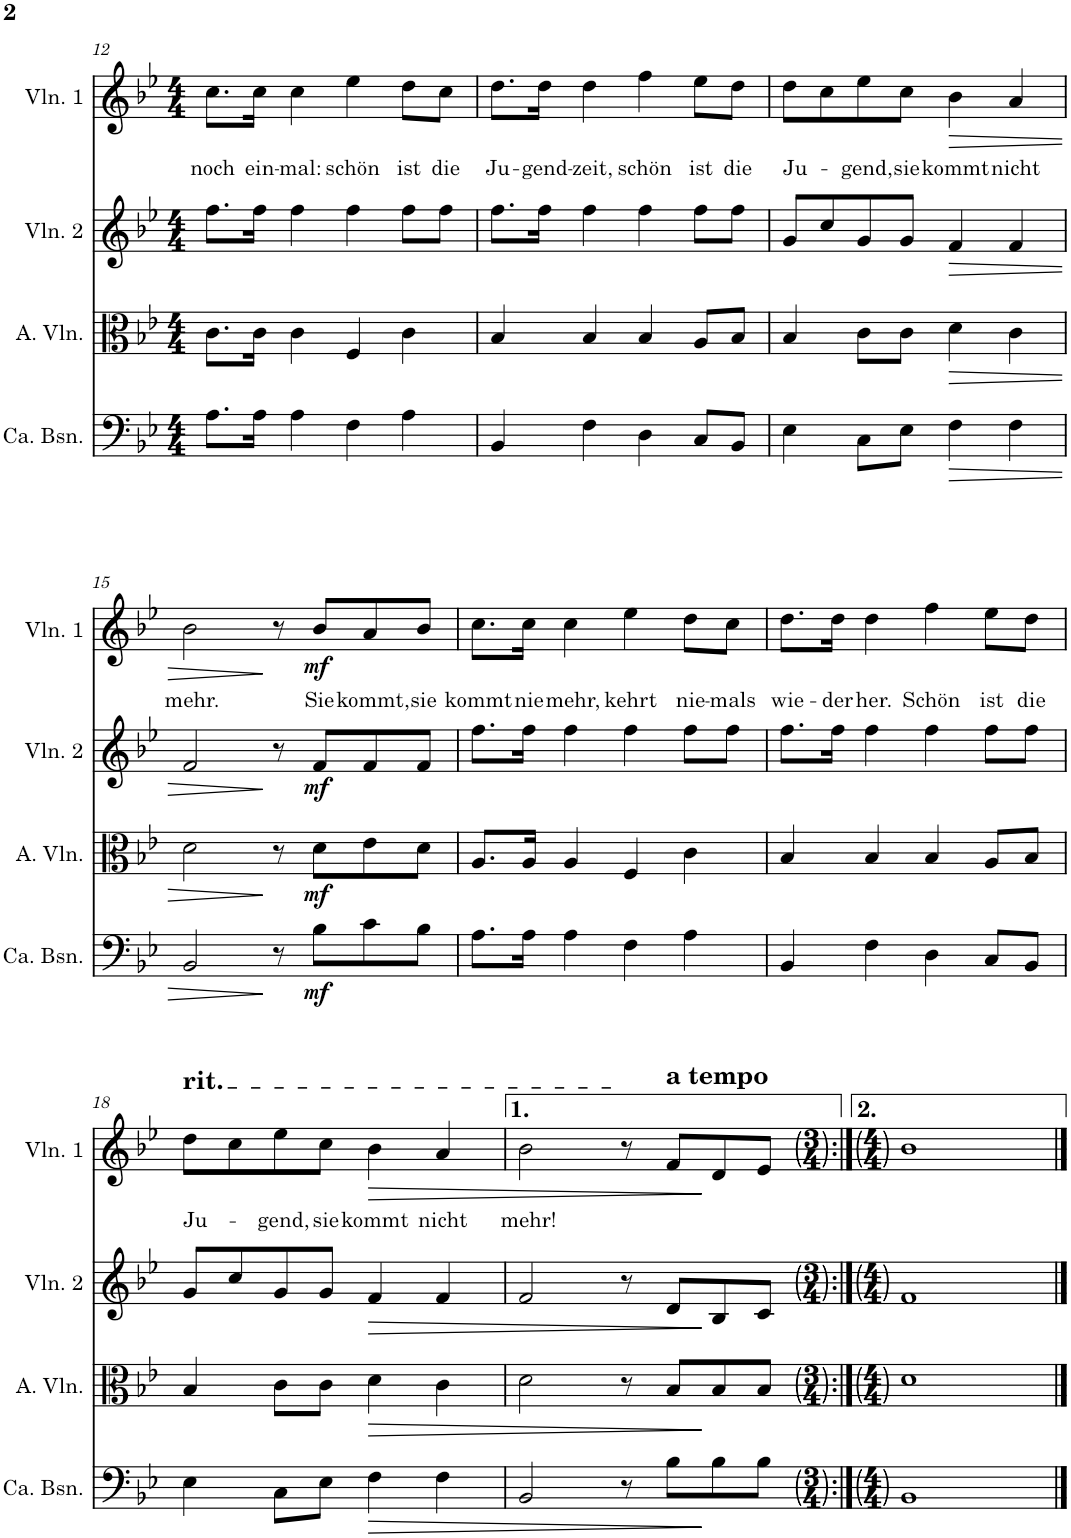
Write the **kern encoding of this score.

**kern	**dynam	**kern	**dynam	**kern	**dynam	**kern	**text	**dynam
*part4	*part4	*part3	*part3	*part2	*part2	*part1	*part1	*part1
*staff4	*staff4	*staff3	*staff3	*staff2	*staff2	*staff1	*staff1	*staff1
*I"Contrabassen	*	*I"Altviolen	*	*I"Violen 2	*	*I"Violen 1	*	*
*I'Ca. Bsn.	*	*I'A. Vln.	*	*I'Vln. 2	*	*I'Vln. 1	*	*
!!LO:PB:g=z
*clefF4	*	*clefC3	*	*clefG2	*	*clefG2	*	*
*Trd7c12	*	*	*	*	*	*	*	*
*k[b-e-]	*	*k[b-e-]	*	*k[b-e-]	*	*k[b-e-]	*	*
*M4/4	*	*M4/4	*	*M4/4	*	*M4/4	*	*
=12	=12	=12	=12	=12	=12	=12	=12	=12
!	!	!	!	!	!	!	!LO:LY:b	!
8.A\L	.	8.c\L	.	8.ff\L	.	8.cc\L	noch	.
!	!	!	!	!	!	!	!LO:LY:b	!
16A\Jk	.	16c\Jk	.	16ff\Jk	.	16cc\Jk	ein-	.
!	!	!	!	!	!	!	!LO:LY:b	!
4A\	.	4c\	.	4ff\	.	4cc\	-mal:	.
!	!	!	!	!	!	!	!LO:LY:b	!
4F\	.	4F/	.	4ff\	.	4ee-\	schön	.
!	!	!	!	!	!	!	!LO:LY:b	!
4A\	.	4c\	.	8ff\L	.	8dd\L	ist	.
!	!	!	!	!	!	!	!LO:LY:b	!
.	.	.	.	8ff\J	.	8cc\J	die	.
=13	=13	=13	=13	=13	=13	=13	=13	=13
!	!	!	!	!	!	!	!LO:LY:b	!
4BB-/	.	4B-/	.	8.ff\L	.	8.dd\L	Ju-	.
!	!	!	!	!	!	!	!LO:LY:b	!
.	.	.	.	16ff\Jk	.	16dd\Jk	-gend-	.
!	!	!	!	!	!	!	!LO:LY:b	!
4F\	.	4B-/	.	4ff\	.	4dd\	-zeit,	.
!	!	!	!	!	!	!	!LO:LY:b	!
4D\	.	4B-/	.	4ff\	.	4ff\	schön	.
!	!	!	!	!	!	!	!LO:LY:b	!
8C/L	.	8A/L	.	8ff\L	.	8ee-\L	ist	.
!	!	!	!	!	!	!	!LO:LY:b	!
8BB-/J	.	8B-/J	.	8ff\J	.	8dd\J	die	.
=14	=14	=14	=14	=14	=14	=14	=14	=14
!	!	!	!	!	!	!	!LO:LY:b	!
4E-\	.	4B-/	.	8g/L	.	8dd\L	Ju-	.
.	.	.	.	8cc/	.	8cc\	.	.
!	!	!	!	!	!	!	!LO:LY:b	!
8C\L	.	8c\L	.	8g/	.	8ee-\	-gend,	.
!	!	!	!	!	!	!	!LO:LY:b	!
8E-\J	.	8c\J	.	8g/J	.	8cc\J	sie	.
!	!LO:HP:b	!	!LO:HP:b	!	!LO:HP:b	!	!LO:LY:b	!LO:HP:b
4F\	>	4d\	>	4f/	>	4b-\	kommt	>
!	!	!	!	!	!	!	!LO:LY:b	!
4F\	.	4c\	.	4f/	.	4a/	nicht	.
!!LO:LB:g=z
=15	=15	=15	=15	=15	=15	=15	=15	=15
!	!	!	!	!	!	!	!LO:LY:b	!
2BB-/	.	2d\	.	2f/	.	2b-\	mehr.	.
8r	]	8r	]	8r	]	8r	.	]
!	!LO:DY:b	!	!LO:DY:b	!	!LO:DY:b	!	!LO:LY:b	!LO:DY:b
8B-\L	mf	8d\L	mf	8f/L	mf	8b-/L	Sie	mf
!	!	!	!	!	!	!	!LO:LY:b	!
8c\	.	8e-\	.	8f/	.	8a/	kommt,	.
!	!	!	!	!	!	!	!LO:LY:b	!
8B-\J	.	8d\J	.	8f/J	.	8b-/J	sie	.
=16	=16	=16	=16	=16	=16	=16	=16	=16
!	!	!	!	!	!	!	!LO:LY:b	!
8.A\L	.	8.A/L	.	8.ff\L	.	8.cc\L	kommt	.
!	!	!	!	!	!	!	!LO:LY:b	!
16A\Jk	.	16A/Jk	.	16ff\Jk	.	16cc\Jk	nie	.
!	!	!	!	!	!	!	!LO:LY:b	!
4A\	.	4A/	.	4ff\	.	4cc\	mehr,	.
!	!	!	!	!	!	!	!LO:LY:b	!
4F\	.	4F/	.	4ff\	.	4ee-\	kehrt	.
!	!	!	!	!	!	!	!LO:LY:b	!
4A\	.	4c\	.	8ff\L	.	8dd\L	nie-	.
!	!	!	!	!	!	!	!LO:LY:b	!
.	.	.	.	8ff\J	.	8cc\J	-mals	.
=17	=17	=17	=17	=17	=17	=17	=17	=17
!	!	!	!	!	!	!	!LO:LY:b	!
4BB-/	.	4B-/	.	8.ff\L	.	8.dd\L	wie-	.
!	!	!	!	!	!	!	!LO:LY:b	!
.	.	.	.	16ff\Jk	.	16dd\Jk	-der	.
!	!	!	!	!	!	!	!LO:LY:b	!
4F\	.	4B-/	.	4ff\	.	4dd\	her.	.
!	!	!	!	!	!	!	!LO:LY:b	!
4D\	.	4B-/	.	4ff\	.	4ff\	Schön	.
!	!	!	!	!	!	!	!LO:LY:b	!
8C/L	.	8A/L	.	8ff\L	.	8ee-\L	ist	.
!	!	!	!	!	!	!	!LO:LY:b	!
8BB-/J	.	8B-/J	.	8ff\J	.	8dd\J	die	.
!!LO:LB:g=z
=18	=18	=18	=18	=18	=18	=18	=18	=18
!	!	!	!	!	!	!LO:TX:a:t=rit.	!	!
!	!	!	!	!	!	!	!LO:LY:b	!
4E-\	.	4B-/	.	8g/L	.	8dd\L	Ju-	.
.	.	.	.	8cc/	.	8cc\	.	.
!	!	!	!	!	!	!	!LO:LY:b	!
8C\L	.	8c\L	.	8g/	.	8ee-\	-gend,	.
!	!	!	!	!	!	!	!LO:LY:b	!
8E-\J	.	8c\J	.	8g/J	.	8cc\J	sie	.
!	!LO:HP:b	!	!LO:HP:b	!	!LO:HP:b	!	!LO:LY:b	!LO:HP:b
4F\	>	4d\	>	4f/	>	4b-\	kommt	>
!	!	!	!	!	!	!	!LO:LY:b	!
4F\	.	4c\	.	4f/	.	4a/	nicht	.
=19	=19	=19	=19	=19	=19	=19	=19	=19
!	!	!	!	!	!	!	!LO:LY:b	!
2BB-/	.	2d\	.	2f/	.	2b-\	mehr!	.
8r	.	8r	.	8r	.	8r	.	.
!	!	!	!	!	!	!LO:TX:a:B:t=a tempo	!	!
8B-\L	.	8B-/L	.	8d/L	.	8f/L	.	.
8B-\	]	8B-/	]	8B-/	]	8d/	.	]
8B-\J	.	8B-/J	.	8c/J	.	8e-/J	.	.
=20:|!	=20:|!	=20:|!	=20:|!	=20:|!	=20:|!	=20:|!	=20:|!	=20:|!
1BB-	.	1d	.	1f	.	1b-	.	.
==	==	==	==	==	==	==	==	==
*-	*-	*-	*-	*-	*-	*-	*-	*-
